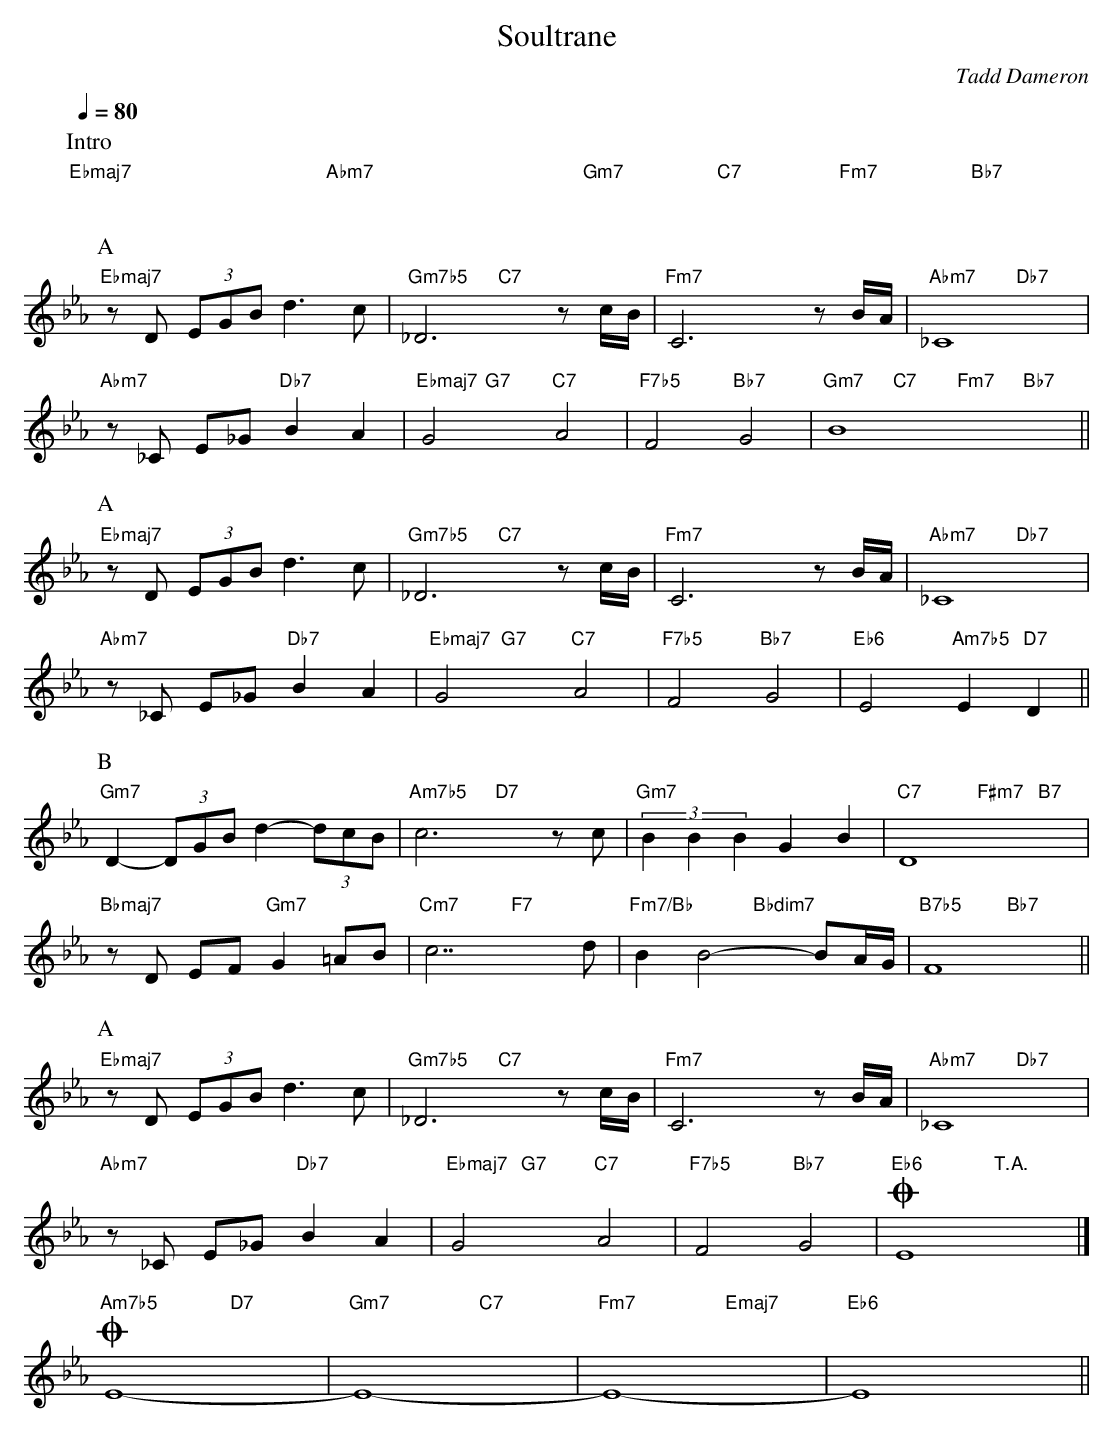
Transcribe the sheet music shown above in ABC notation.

X:1
T: Soultrane
C:Tadd Dameron
M:4/4
L:1/4
Q:1/4=80
%%staves (chords melody)
K:Eb
P: Intro
V:chords
"Ebmaj7"x2 x2 | "Abm7"x2 x2 | "Gm7"x2 "C7"x2 | "Fm7"x2 "Bb7"x2 ||
V:melody
x2 x2 | x2 x2 | x2 x2 | x2 x2 ||
P: A
V:chords
"Ebmaj7"x2 x2 | "Gm7b5"x2 "C7"x2 | "Fm7"x2 x2 | "Abm7"x2 "Db7"x2 |
"Abm7"x2 "Db7"x2 | "Ebmaj7"x"G7"x "C7"x2 | "F7b5"x2 "Bb7"x2 | "Gm7"x"C7"x"Fm7"x"Bb7"x ||
V:melody
z/D/ (3E/G/B/ d>c | _D3 z/c//B// | C3 z/B//A// | _C4 |
z/_C/ E/_G/ BA | G2A2 | F2G2 | B4 ||
P: A
V:chords
"Ebmaj7"x2 x2 | "Gm7b5"x2 "C7"x2 | "Fm7"x2 x2 | "Abm7"x2 "Db7"x2 |
"Abm7"x2 "Db7"x2 | "Ebmaj7"x"G7"x "C7"x2 | "F7b5"x2 "Bb7"x2 | "Eb6"x2"Am7b5"x"D7"x ||
V:melody
z/D/ (3E/G/B/ d>c | _D3 z/c//B// | C3 z/B//A// | _C4 |
z/_C/ E/_G/ BA | G2A2 | F2G2 | E2ED ||
P: B
V:chords
"Gm7"x2 x2 | "Am7b5"x2 "D7"x2 | "Gm7"x2 x2 | "C7"x2 "F#m7"x"B7"x |
"Bbmaj7"x2 "Gm7"x2 | "Cm7"x2 "F7"x2 | "Fm7/Bb"x2 "Bbdim7"x2 | "B7b5"x2 "Bb7"x2 ||
V:melody
D- (3D/G/B/ d- (3d/c/B/ | c3 z/c/ | (3BBB GB | D4 |
z/D/ E/F/ G=A/B/ | c2>>d2 | BB2- B/A//G// | F4 ||
P: A
V:chords
"Ebmaj7"x2 x2 | "Gm7b5"x2 "C7"x2 | "Fm7"x2 x2 | "Abm7"x2 "Db7"x2 |
"Abm7"x2 "Db7"x2 | "Ebmaj7"x"G7"x "C7"x2 | "F7b5"x2 "Bb7"x2 | !coda!"Eb6"x2"T.A."x2 |]
V:melody
z/D/ (3E/G/B/ d>c | _D3 z/c//B// | C3 z/B//A// | _C4 |
z/_C/ E/_G/ BA | G2A2 | F2G2 | E4 |]
!coda!
V:chords
"Am7b5"x2 "D7"x2 | "Gm7"x2 "C7"x2 | "Fm7"x2 "Emaj7"x2 | "Eb6"x2 x2 ||
V:melody
E4- | E4- | E4- | E4 ||
